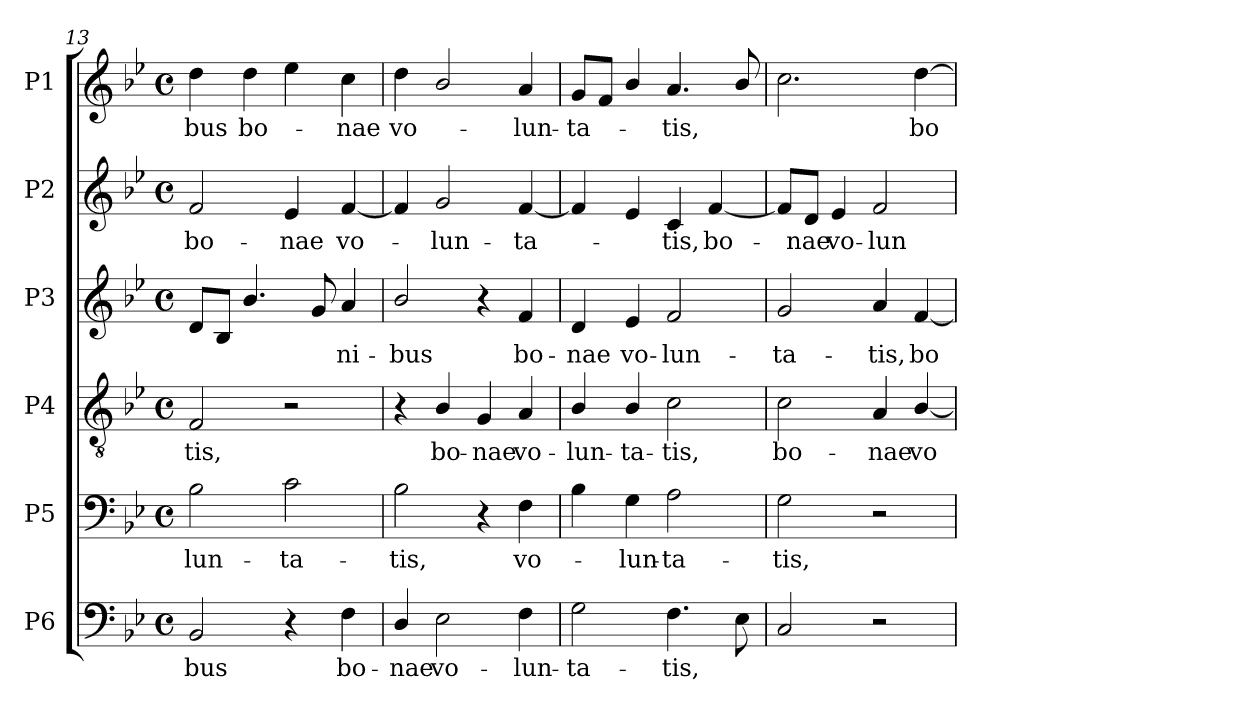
**kern	**text	**kern	**text	**kern	**text	**kern	**text	**kern	**text	**kern	**text
*part6	*part6	*part5	*part5	*part4	*part4	*part3	*part3	*part2	*part2	*part1	*part1
*staff6	*staff6	*staff5	*staff5	*staff4	*staff4	*staff3	*staff3	*staff2	*staff2	*staff1	*staff1
*I"P6	*	*I"P5	*	*I"P4	*	*I"P3	*	*I"P2	*	*I"P1	*
*clefF4	*	*clefF4	*	*clefGv2	*	*clefG2	*	*clefG2	*	*clefG2	*
*	*	*	*	*ITrd7c12	*	*	*	*	*	*	*
*k[b-e-]	*	*k[b-e-]	*	*k[b-e-]	*	*k[b-e-]	*	*k[b-e-]	*	*k[b-e-]	*
*B-:	*	*B-:	*	*B-:	*	*B-:	*	*B-:	*	*B-:	*
*M4/4	*	*M4/4	*	*M4/4	*	*M4/4	*	*M4/4	*	*M4/4	*
*met(c)	*	*met(c)	*	*met(c)	*	*met(c)	*	*met(c)	*	*met(c)	*
=13	=13	=13	=13	=13	=13	=13	=13	=13	=13	=13	=13
!	!LO:LY:b:color=#000000	!	!	!	!	!	!	!	!	!	!
!	!	!	!LO:LY:b:color=#000000	!	!	!	!	!	!	!	!
!	!	!	!	!	!LO:LY:b:color=#000000	!	!	!	!	!	!
!	!	!	!	!	!	!	!	!	!LO:LY:b:color=#000000	!	!
!	!	!	!	!	!	!	!	!	!	!	!LO:LY:b:color=#000000
2BB-i/	-bus	2B-i\	-lun-	2FFi/	-tis,	8di/L	.	2fi/	bo-	4ddi\	-bus
.	.	.	.	.	.	8B-i/J	.	.	.	.	.
!	!	!	!	!	!	!	!	!	!	!	!LO:LY:b:color=#000000
.	.	.	.	.	.	4.b-i/	.	.	.	4ddi\	bo-
!	!	!	!LO:LY:b:color=#000000	!	!	!	!	!	!	!	!
!	!	!	!	!	!	!	!	!	!LO:LY:b:color=#000000	!	!
4r	.	2ci\	-ta-	2r	.	.	.	4e-i/	-nae	4ee-i\	.
.	.	.	.	.	.	8gi/	.	.	.	.	.
!	!LO:LY:b:color=#000000	!	!	!	!	!	!	!	!	!	!
!	!	!	!	!	!	!	!LO:LY:b:color=#000000	!	!	!	!
!	!	!	!	!	!	!	!	!	!LO:LY:b:color=#000000	!	!
!	!	!	!	!	!	!	!	!	!	!	!LO:LY:b:color=#000000
4Fi\	bo-	.	.	.	.	4ai/	-ni-	[4fi/	vo-	4cci\	-nae
=14	=14	=14	=14	=14	=14	=14	=14	=14	=14	=14	=14
!	!LO:LY:b:color=#000000	!	!	!	!	!	!	!	!	!	!
!	!	!	!LO:LY:b:color=#000000	!	!	!	!	!	!	!	!
!	!	!	!	!	!	!	!LO:LY:b:color=#000000	!	!	!	!
!	!	!	!	!	!	!	!	!	!	!	!LO:LY:b:color=#000000
4Di/	-nae	2B-i\	-tis,	4r	.	2b-i/	-bus	4fi/]	.	4ddi\	vo-
!	!LO:LY:b:color=#000000	!	!	!	!	!	!	!	!	!	!
!	!	!	!	!	!LO:LY:b:color=#000000	!	!	!	!	!	!
!	!	!	!	!	!	!	!	!	!LO:LY:b:color=#000000	!	!
2E-i\	vo-	.	.	4BB-i/	bo-	.	.	2gi/	-lun-	2b-i/	.
!	!	!	!	!	!LO:LY:b:color=#000000	!	!	!	!	!	!
.	.	4r	.	4GGi/	-nae	4r	.	.	.	.	.
!	!LO:LY:b:color=#000000	!	!	!	!	!	!	!	!	!	!
!	!	!	!LO:LY:b:color=#000000	!	!	!	!	!	!	!	!
!	!	!	!	!	!LO:LY:b:color=#000000	!	!	!	!	!	!
!	!	!	!	!	!	!	!LO:LY:b:color=#000000	!	!	!	!
!	!	!	!	!	!	!	!	!	!LO:LY:b:color=#000000	!	!
!	!	!	!	!	!	!	!	!	!	!	!LO:LY:b:color=#000000
4Fi\	-lun-	4Fi\	vo-	4AAi/	vo-	4fi/	bo-	[4fi/	-ta-	4ai/	-lun-
=15	=15	=15	=15	=15	=15	=15	=15	=15	=15	=15	=15
!	!LO:LY:b:color=#000000	!	!	!	!	!	!	!	!	!	!
!	!	!	!	!	!LO:LY:b:color=#000000	!	!	!	!	!	!
!	!	!	!	!	!	!	!LO:LY:b:color=#000000	!	!	!	!
!	!	!	!	!	!	!	!	!	!	!	!LO:LY:b:color=#000000
2Gi\	-ta-	4B-i\	.	4BB-i/	-lun-	4di/	-nae	4fi/]	.	8gi/L	-ta-
.	.	.	.	.	.	.	.	.	.	8fi/J	.
!	!	!	!LO:LY:b:color=#000000	!	!	!	!	!	!	!	!
!	!	!	!	!	!LO:LY:b:color=#000000	!	!	!	!	!	!
!	!	!	!	!	!	!	!LO:LY:b:color=#000000	!	!	!	!
.	.	4Gi\	-lun-	4BB-i/	-ta-	4e-i/	vo-	4e-i/	.	4b-i/	.
!	!LO:LY:b:color=#000000	!	!	!	!	!	!	!	!	!	!
!	!	!	!LO:LY:b:color=#000000	!	!	!	!	!	!	!	!
!	!	!	!	!	!LO:LY:b:color=#000000	!	!	!	!	!	!
!	!	!	!	!	!	!	!LO:LY:b:color=#000000	!	!	!	!
!	!	!	!	!	!	!	!	!	!LO:LY:b:color=#000000	!	!
!	!	!	!	!	!	!	!	!	!	!	!LO:LY:b:color=#000000
4.Fi\	-tis,	2Ai\	-ta-	2Ci\	-tis,	2fi/	-lun-	4ci/	-tis,	4.ai/	-tis,
!	!	!	!	!	!	!	!	!	!LO:LY:b:color=#000000	!	!
.	.	.	.	.	.	.	.	[4fi/	bo-	.	.
8E-i\	.	.	.	.	.	.	.	.	.	8b-i/	.
!!LO:LB:g=z
=16	=16	=16	=16	=16	=16	=16	=16	=16	=16	=16	=16
!	!	!	!LO:LY:b:color=#000000	!	!	!	!	!	!	!	!
!	!	!	!	!	!LO:LY:b:color=#000000	!	!	!	!	!	!
!	!	!	!	!	!	!	!LO:LY:b:color=#000000	!	!	!	!
2Ci/	.	2Gi\	-tis,	2Ci\	bo-	2gi/	-ta-	8fi/L]	.	2.cci\	.
!	!	!	!	!	!	!	!	!	!LO:LY:b:color=#000000	!	!
.	.	.	.	.	.	.	.	8di/J	-nae	.	.
!	!	!	!	!	!	!	!	!	!LO:LY:b:color=#000000	!	!
.	.	.	.	.	.	.	.	4e-i/	vo-	.	.
!	!	!	!	!	!LO:LY:b:color=#000000	!	!	!	!	!	!
!	!	!	!	!	!	!	!LO:LY:b:color=#000000	!	!	!	!
!	!	!	!	!	!	!	!	!	!LO:LY:b:color=#000000	!	!
2r	.	2r	.	4AAi/	-nae	4ai/	-tis,	2fi/	-lun-	.	.
!	!	!	!	!	!LO:LY:b:color=#000000	!	!	!	!	!	!
!	!	!	!	!	!	!	!LO:LY:b:color=#000000	!	!	!	!
!	!	!	!	!	!	!	!	!	!	!	!LO:LY:b:color=#000000
.	.	.	.	[4BB-i/	vo-	[4fi/	bo-	.	.	[4ddi\	bo-
=	=	=	=	=	=	=	=	=	=	=	=
*-	*-	*-	*-	*-	*-	*-	*-	*-	*-	*-	*-
